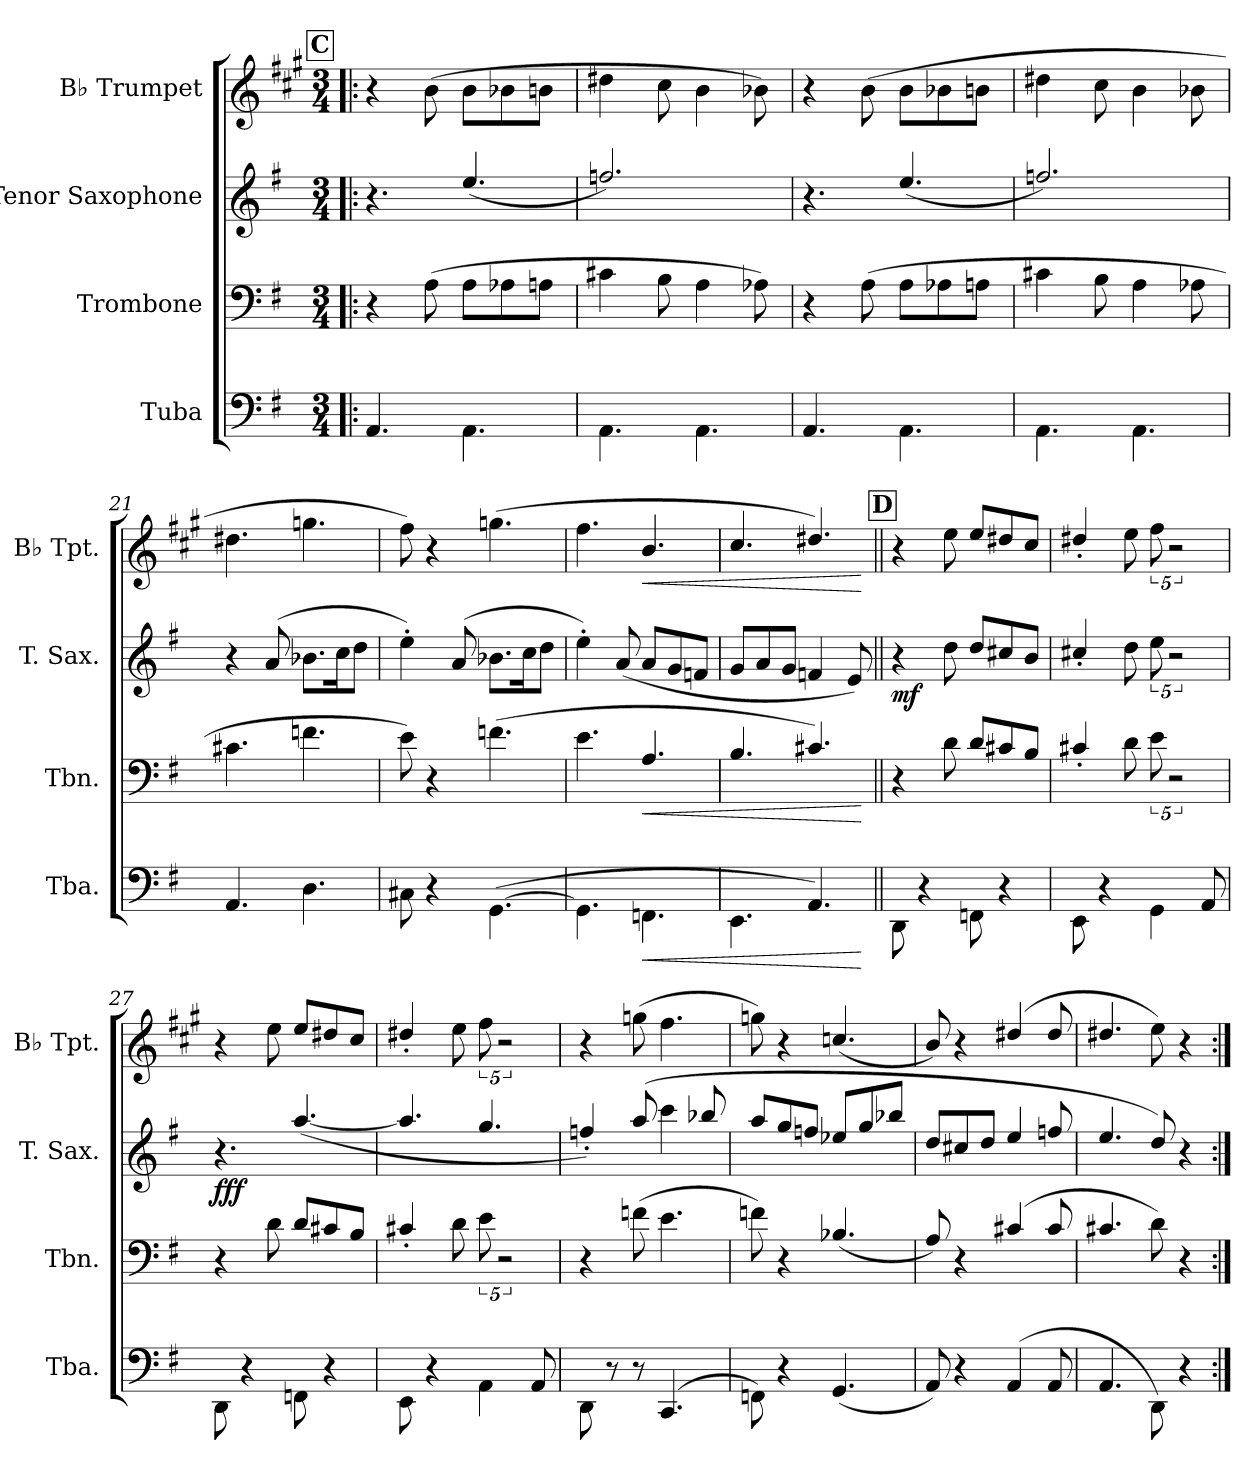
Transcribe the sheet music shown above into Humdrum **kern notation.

**kern	**dynam	**kern	**dynam	**kern	**dynam	**kern	**dynam
*part4	*part4	*part3	*part3	*part2	*part2	*part1	*part1
*staff4	*staff4	*staff3	*staff3	*staff2	*staff2	*staff1	*staff1
*I"Tuba	*	*I"Trombone	*	*I"Tenor Saxophone	*	*I"B♭ Trumpet	*
*I'Tba.	*	*I'Tbn.	*	*I'T. Sax.	*	*I'B♭ Tpt.	*
*clefF4	*	*clefF4	*	*clefG2	*	*clefG2	*
*	*	*	*	*ITrd8c14	*	*ITrd1c2	*
*k[f#]	*	*k[f#]	*	*k[f#]	*	*k[f#]	*
*M3/4	*	*M3/4	*	*M3/4	*	*M3/4	*
!!LO:REH:place=s1:a:B:fs=14:t=C
=17!|:	=17!|:	=17!|:	=17!|:	=17!|:	=17!|:	=17!|:	=17!|:
4.AA/	.	4r	.	4.r	.	4r	.
.	.	(>8A\	.	.	.	(>8a\	.
4.AA\	.	8A\L	.	(<4.e/	.	8a\L	.
.	.	8A-X\	.	.	.	8a-X\	.
.	.	8An\J	.	.	.	8an\J	.
!!LO:PB:g=z
=18	=18	=18	=18	=18	=18	=18	=18
4.AA\	.	4c#X\	.	2.fn/)	.	4cc#X\	.
.	.	8B\	.	.	.	8b\	.
4.AA\	.	4A\	.	.	.	4a\	.
.	.	8A-X\)	.	.	.	8a-X\)	.
=19	=19	=19	=19	=19	=19	=19	=19
4.AA/	.	4r	.	4.r	.	4r	.
.	.	(>8A\	.	.	.	(>8a\	.
4.AA\	.	8A\L	.	(<4.e/	.	8a\L	.
.	.	8A-X\	.	.	.	8a-X\	.
.	.	8An\J	.	.	.	8an\J	.
=20	=20	=20	=20	=20	=20	=20	=20
4.AA\	.	4c#X\	.	2.fn/)	.	4cc#X\	.
.	.	8B\	.	.	.	8b\	.
4.AA\	.	4A\	.	.	.	4a\	.
.	.	8A-X\	.	.	.	8a-X\	.
=21	=21	=21	=21	=21	=21	=21	=21
4.AA/	.	4.c#X\	.	4r	.	4.cc#X\	.
.	.	.	.	(>8A/	.	.	.
4.D\	.	4.fn\	.	8.B-X\L	.	4.ffn\	.
.	.	.	.	16c\K	.	.	.
.	.	.	.	8d\J	.	.	.
=22	=22	=22	=22	=22	=22	=22	=22
8C#X\	.	8e\)	.	4e'\)	.	8ee\)	.
4r	.	4r	.	.	.	4r	.
.	.	.	.	(>8A/	.	.	.
(>[4.GG\	.	(>4.fn\	.	8.B-X\L	.	(>4.ffn\	.
.	.	.	.	16c\K	.	.	.
.	.	.	.	8d\J	.	.	.
=23	=23	=23	=23	=23	=23	=23	=23
4.GG\]	.	4.e\	.	4e'\)	.	4.ee\	.
.	.	.	.	(>8A/	.	.	.
!	!LO:HP:b	!	!LO:HP:b	!	!	!	!LO:HP:b
4.FFn\	<	4.A/	<	8A/L	.	4.a/	<
.	.	.	.	8G/	.	.	.
.	.	.	.	8Fn/J	.	.	.
=24	=24	=24	=24	=24	=24	=24	=24
4.EE\	.	4.B/	.	8G/L	.	4.b/	.
.	.	.	.	8A/	.	.	.
.	.	.	.	8G/J	.	.	.
4.AA/)	.	4.c#X/)	.	4Fn/	.	4.cc#X/)	.
.	.	.	.	8E/)	.	.	.
.	[	.	[	.	.	.	[
!!LO:REH:place=s1:a:B:fs=14:t=D
=25||	=25||	=25||	=25||	=25||	=25||	=25||	=25||
!	!	!	!	!	!LO:DY:b	!	!
8DD\	.	4r	.	4r	mf	4r	.
4r	.	.	.	.	.	.	.
.	.	8d\	.	8d\	.	8dd\	.
8FFn\	.	8d/L	.	8d/L	.	8dd/L	.
4r	.	8c#X/	.	8c#X/	.	8cc#X/	.
.	.	8B/J	.	8B/J	.	8b/J	.
=26	=26	=26	=26	=26	=26	=26	=26
8EE\	.	4c#X'/	.	4c#X'/	.	4cc#X'/	.
4r	.	.	.	.	.	.	.
.	.	8d\	.	8d\	.	8dd\	.
4GG\	.	40%3e\	.	40%3e\	.	40%3ee\	.
.	.	10%3r	.	10%3r	.	10%3r	.
8AA/	.	.	.	.	.	.	.
!!LO:LB:g=z
=27	=27	=27	=27	=27	=27	=27	=27
!	!	!	!	!	!LO:DY:b	!	!
8DD\	.	4r	.	4.r	fff	4r	.
4r	.	.	.	.	.	.	.
.	.	8d\	.	.	.	8dd\	.
8FFn\	.	8d/L	.	(>[4.a/	.	8dd/L	.
4r	.	8c#X/	.	.	.	8cc#X/	.
.	.	8B/J	.	.	.	8b/J	.
=28	=28	=28	=28	=28	=28	=28	=28
8EE\	.	4c#X'/	.	4.a/]	.	4cc#X'/	.
4r	.	.	.	.	.	.	.
.	.	8d\	.	.	.	8dd\	.
4AA\	.	40%3e\	.	4.g/	.	40%3ee\	.
.	.	10%3r	.	.	.	10%3r	.
8AA/	.	.	.	.	.	.	.
=29	=29	=29	=29	=29	=29	=29	=29
8DD\	.	4r	.	4fn'/)	.	4r	.
8r	.	.	.	.	.	.	.
8r	.	(>8fn\	.	(>8a/	.	(>8ffn\	.
(<4.CC/	.	4.e\	.	4cc\	.	4.ee\	.
.	.	.	.	8b-X/	.	.	.
=30	=30	=30	=30	=30	=30	=30	=30
8FFn\)	.	8fn\)	.	8a/L	.	8ffn\)	.
4r	.	4r	.	8g/	.	4r	.
.	.	.	.	8fn/J	.	.	.
(<4.GG/	.	(<4.B-X/	.	8e-X/L	.	(<4.b-X/	.
.	.	.	.	8g/	.	.	.
.	.	.	.	8b-X/J	.	.	.
=31	=31	=31	=31	=31	=31	=31	=31
8AA/)	.	8A/)	.	8d/L	.	8a/)	.
4r	.	4r	.	8c#X/	.	4r	.
.	.	.	.	8d/J	.	.	.
(<4AA/	.	(<4c#X/	.	4e/	.	(<4cc#X/	.
8AA/	.	8c#/	.	8fn/	.	8cc#/	.
=32	=32	=32	=32	=32	=32	=32	=32
4.AA/	.	4.c#X/	.	4.e/	.	4.cc#X/	.
8DD\)	.	8d\)	.	8d/)	.	8dd\)	.
4r	.	4r	.	4r	.	4r	.
=:|!	=:|!	=:|!	=:|!	=:|!	=:|!	=:|!	=:|!
*-	*-	*-	*-	*-	*-	*-	*-
